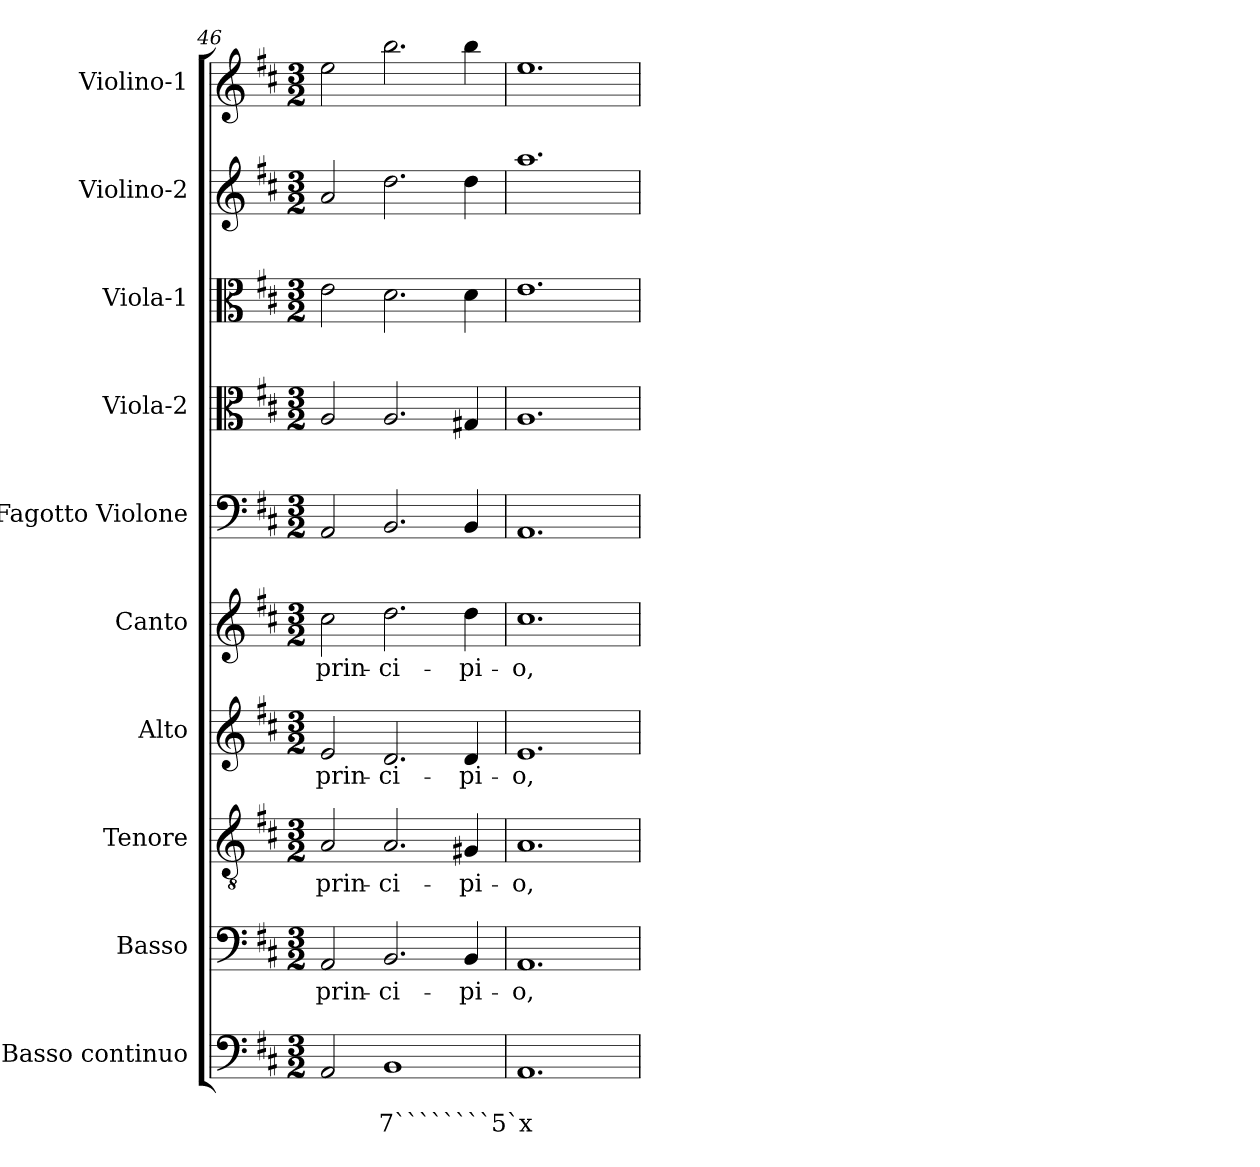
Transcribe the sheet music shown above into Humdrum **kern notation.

**kern	**text	**text	**kern	**text	**kern	**text	**kern	**text	**kern	**text	**kern	**kern	**kern	**kern	**kern
*part10	*part10	*part10	*part9	*part9	*part8	*part8	*part7	*part7	*part6	*part6	*part5	*part4	*part3	*part2	*part1
*staff10	*staff10	*staff10	*staff9	*staff9	*staff8	*staff8	*staff7	*staff7	*staff6	*staff6	*staff5	*staff4	*staff3	*staff2	*staff1
*I"Basso continuo	*	*	*I"Basso	*	*I"Tenore	*	*I"Alto	*	*I"Canto	*	*I"Fagotto Violone	*I"Viola-2	*I"Viola-1	*I"Violino-2	*I"Violino-1
*I'BC	*	*	*I'B	*	*I'T	*	*I'A	*	*I'C	*	*I'Fg	*I'Va2	*I'Va1	*I'Vi2	*I'Vi1
*clefF4	*	*	*clefF4	*	*clefGv2	*	*clefG2	*	*clefG2	*	*clefF4	*clefC3	*clefC3	*clefG2	*clefG2
*k[f#c#]	*	*	*k[f#c#]	*	*k[f#c#]	*	*k[f#c#]	*	*k[f#c#]	*	*k[f#c#]	*k[f#c#]	*k[f#c#]	*k[f#c#]	*k[f#c#]
*D:	*	*	*D:	*	*D:	*	*D:	*	*D:	*	*D:	*D:	*D:	*D:	*D:
*M3/2	*	*	*M3/2	*	*M3/2	*	*M3/2	*	*M3/2	*	*M3/2	*M3/2	*M3/2	*M3/2	*M3/2
=46	=46	=46	=46	=46	=46	=46	=46	=46	=46	=46	=46	=46	=46	=46	=46
!	!	!	!	!LO:LY:b	!	!	!	!	!	!	!	!	!	!	!
!	!	!	!	!	!	!LO:LY:b	!	!	!	!	!	!	!	!	!
!	!	!	!	!	!	!	!	!LO:LY:b	!	!	!	!	!	!	!
!	!	!	!	!	!	!	!	!	!	!LO:LY:b	!	!	!	!	!
2AA/	.	.	2AA/	prin-	2A/	prin-	2e/	prin-	2cc#\	prin-	2AA/	2A/	2e\	2a/	2ee\
!	!	!LO:LY:b	!	!	!	!	!	!	!	!	!	!	!	!	!
!	!	!	!	!LO:LY:b	!	!	!	!	!	!	!	!	!	!	!
!	!	!	!	!	!	!LO:LY:b	!	!	!	!	!	!	!	!	!
!	!	!	!	!	!	!	!	!LO:LY:b	!	!	!	!	!	!	!
!	!	!	!	!	!	!	!	!	!	!LO:LY:b	!	!	!	!	!
1BB	.	7````````5`x	2.BB/	-ci-	2.A/	-ci-	2.d/	-ci-	2.dd\	-ci-	2.BB/	2.A/	2.d\	2.dd\	2.bb\
!	!	!	!	!LO:LY:b	!	!	!	!	!	!	!	!	!	!	!
!	!	!	!	!	!	!LO:LY:b	!	!	!	!	!	!	!	!	!
!	!	!	!	!	!	!	!	!LO:LY:b	!	!	!	!	!	!	!
!	!	!	!	!	!	!	!	!	!	!LO:LY:b	!	!	!	!	!
.	.	.	4BB/	-pi-	4G#X/	-pi-	4d/	-pi-	4dd\	-pi-	4BB/	4G#X/	4d\	4dd\	4bb\
=47	=47	=47	=47	=47	=47	=47	=47	=47	=47	=47	=47	=47	=47	=47	=47
!	!	!	!	!LO:LY:b	!	!	!	!	!	!	!	!	!	!	!
!	!	!	!	!	!	!LO:LY:b	!	!	!	!	!	!	!	!	!
!	!	!	!	!	!	!	!	!LO:LY:b	!	!	!	!	!	!	!
!	!	!	!	!	!	!	!	!	!	!LO:LY:b	!	!	!	!	!
1.AA	.	.	1.AA	-o,	1.A	-o,	1.e	-o,	1.cc#	-o,	1.AA	1.A	1.e	1.aa	1.ee
=	=	=	=	=	=	=	=	=	=	=	=	=	=	=	=
*-	*-	*-	*-	*-	*-	*-	*-	*-	*-	*-	*-	*-	*-	*-	*-
